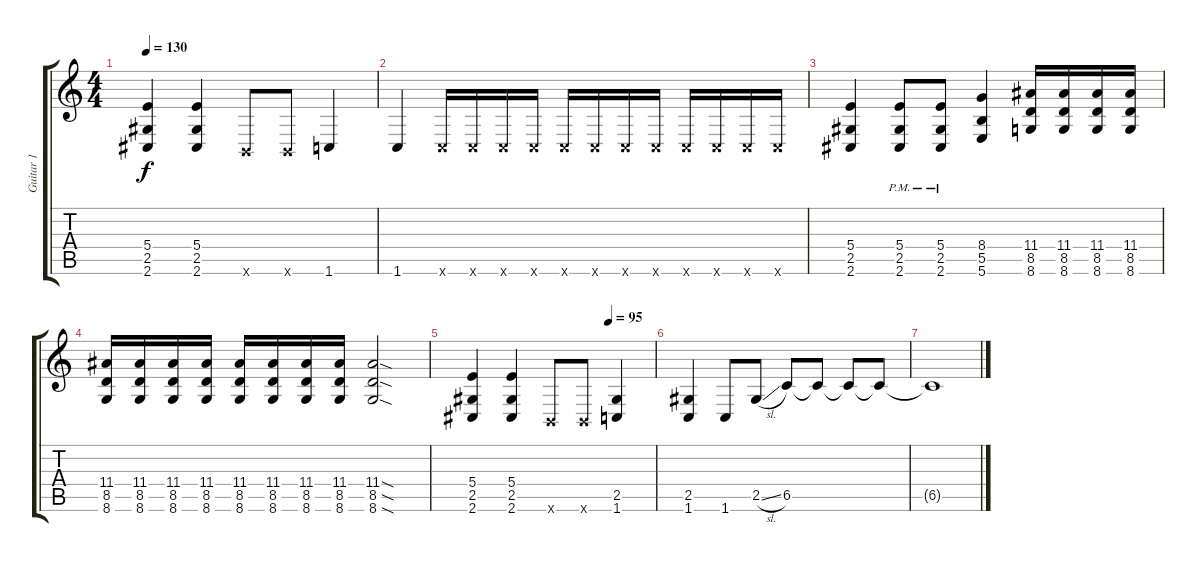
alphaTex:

\track ("Guitar 1" "Guitar 1") {instrument overdrivenguitar}
\staff {score tabs}
\tuning (Db4 Ab3 E3 B2 Gb2 B1) {hide}
\ts (4 4)
\tempo 130
\clef g2
\ks c
(5.4 2.5 2.6).4{dy f} (5.4 2.5 2.6).4 0.6{x}.8 0.6{x}.8 1.6.4 |
1.6.4 1.6{x}.16 1.6{x}.16 1.6{x}.16 1.6{x}.16 1.6{x}.16 1.6{x}.16 1.6{x}.16 1.6{x}.16 1.6{x}.16 1.6{x}.16 1.6{x}.16 1.6{x}.16 |
(5.4 2.5 2.6).4 (5.4{pm} 2.5{pm} 2.6{pm}).8 (5.4{pm} 2.5{pm} 2.6{pm}).8 (8.4 5.5 5.6).4 (11.4 8.5 8.6).16 (11.4 8.5 8.6).16 (11.4 8.5 8.6).16 (11.4 8.5 8.6).16 |
(11.4 8.5 8.6).16 (11.4 8.5 8.6).16 (11.4 8.5 8.6).16 (11.4 8.5 8.6).16 (11.4 8.5 8.6).16 (11.4 8.5 8.6).16 (11.4 8.5 8.6).16 (11.4 8.5 8.6).16 (11.4{sod} 8.5{sod} 8.6{sod}).2 |
\tempo (95 0.75)
(5.4 2.5 2.6).4 (5.4 2.5 2.6).4 0.6{x}.8 0.6{x}.8 (2.5 1.6).4 |
(2.5 1.6).4 1.6.8 2.5{sl}.8 6.5.8 6.5{t}.8 6.5{t}.8 6.5{t}.8 |
6.5{t}.1
